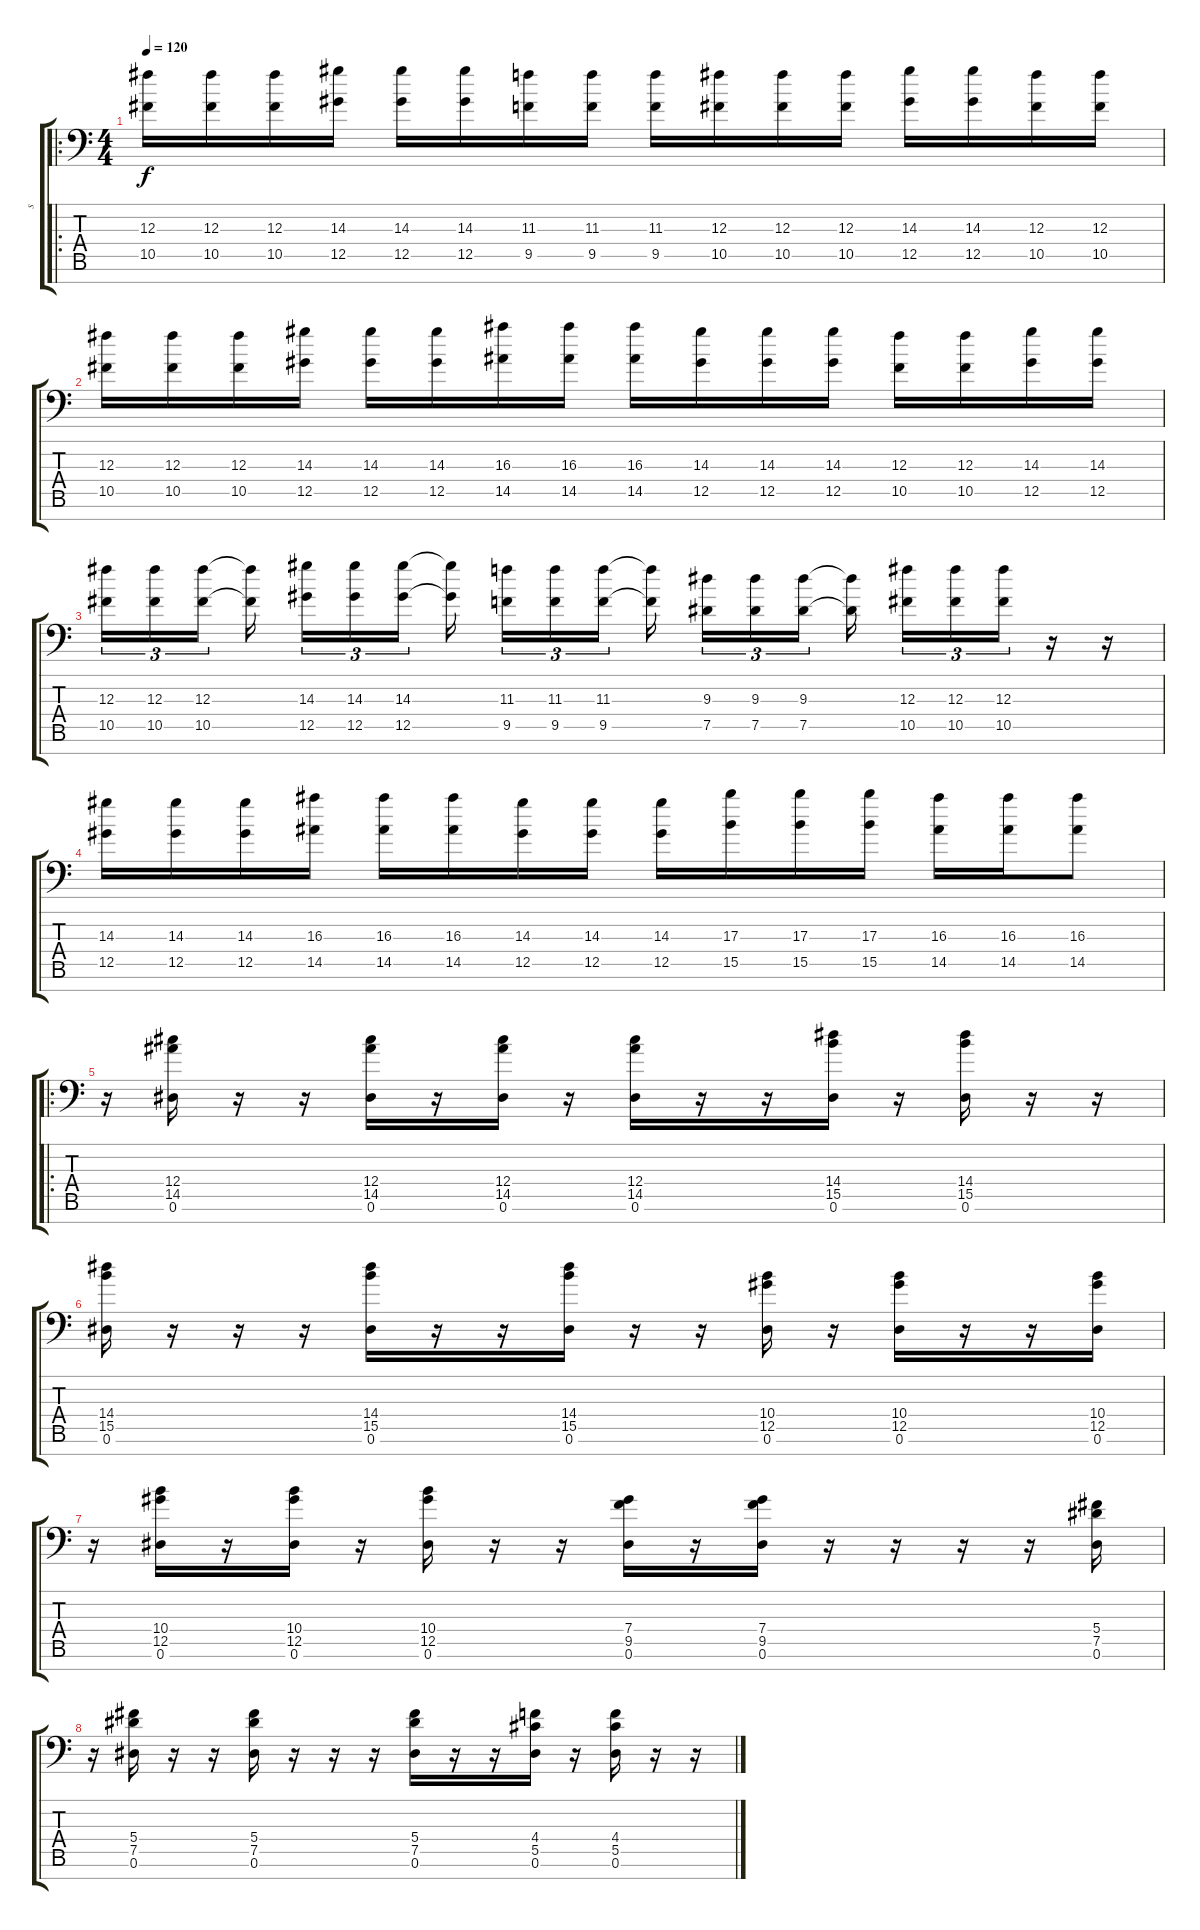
\track ("s" "s") {instrument distortionguitar}
\staff {score tabs}
\tuning (Eb4 Bb3 Gb3 Db3 Ab2 Eb2 Ab1) {hide}
\ro
\ts (4 4)
\tempo 120
\clef f4
\ks c
(12.3 10.5).16{dy f} (12.3 10.5).16 (12.3 10.5).16 (14.3 12.5).16 (14.3 12.5).16 (14.3 12.5).16 (11.3 9.5).16 (11.3 9.5).16 (11.3 9.5).16 (12.3 10.5).16 (12.3 10.5).16 (12.3 10.5).16 (14.3 12.5).16 (14.3 12.5).16 (12.3 10.5).16 (12.3 10.5).16 |
(12.3 10.5).16 (12.3 10.5).16 (12.3 10.5).16 (14.3 12.5).16 (14.3 12.5).16 (14.3 12.5).16 (16.3 14.5).16 (16.3 14.5).16 (16.3 14.5).16 (14.3 12.5).16 (14.3 12.5).16 (14.3 12.5).16 (12.3 10.5).16 (12.3 10.5).16 (14.3 12.5).16 (14.3 12.5).16 |
(12.3 10.5).16{tu (3 2)} (12.3 10.5).16{tu (3 2)} (12.3 10.5).16{tu (3 2) beam splitsecondary} (12.3{t} 10.5{t}).16{beam splitsecondary} (14.3 12.5).16{tu (3 2)} (14.3 12.5).16{tu (3 2)} (14.3 12.5).16{tu (3 2) beam splitsecondary} (14.3{t} 12.5{t}).16{beam splitsecondary} (11.3 9.5).16{tu (3 2)} (11.3 9.5).16{tu (3 2)} (11.3 9.5).16{tu (3 2)} (11.3{t} 9.5{t}).16{beam splitsecondary} (9.3 7.5).16{tu (3 2)} (9.3 7.5).16{tu (3 2)} (9.3 7.5).16{tu (3 2) beam splitsecondary} (9.3{t} 7.5{t}).16 (12.3 10.5).16{tu (3 2)} (12.3 10.5).16{tu (3 2)} (12.3 10.5).16{tu (3 2)} r.16 r.16 |
(14.3 12.5).16 (14.3 12.5).16 (14.3 12.5).16 (16.3 14.5).16 (16.3 14.5).16 (16.3 14.5).16 (14.3 12.5).16 (14.3 12.5).16 (14.3 12.5).16 (17.3 15.5).16 (17.3 15.5).16 (17.3 15.5).16 (16.3 14.5).16 (16.3 14.5).16 (16.3 14.5).8 |
\ro
r.16 (12.4 14.5 0.6).16 r.16 r.16 (12.4 14.5 0.6).16 r.16 (12.4 14.5 0.6).16 r.16 (12.4 14.5 0.6).16 r.16 r.16 (14.4 15.5 0.6).16 r.16 (14.4 15.5 0.6).16 r.16 r.16 |
(14.4 15.5 0.6).16 r.16 r.16 r.16 (14.4 15.5 0.6).16 r.16 r.16 (14.4 15.5 0.6).16 r.16 r.16 (10.4 12.5 0.6).16 r.16 (10.4 12.5 0.6).16 r.16 r.16 (10.4 12.5 0.6).16 |
r.16 (10.4 12.5 0.6).16 r.16 (10.4 12.5 0.6).16 r.16 (10.4 12.5 0.6).16 r.16 r.16 (7.4 9.5 0.6).16 r.16 (7.4 9.5 0.6).16 r.16 r.16 r.16 r.16 (5.4 7.5 0.6).16 |
r.16 (5.4 7.5 0.6).16 r.16 r.16 (5.4 7.5 0.6).16 r.16 r.16 r.16 (5.4 7.5 0.6).16 r.16 r.16 (4.4 5.5 0.6).16 r.16 (4.4 5.5 0.6).16 r.16 r.16
